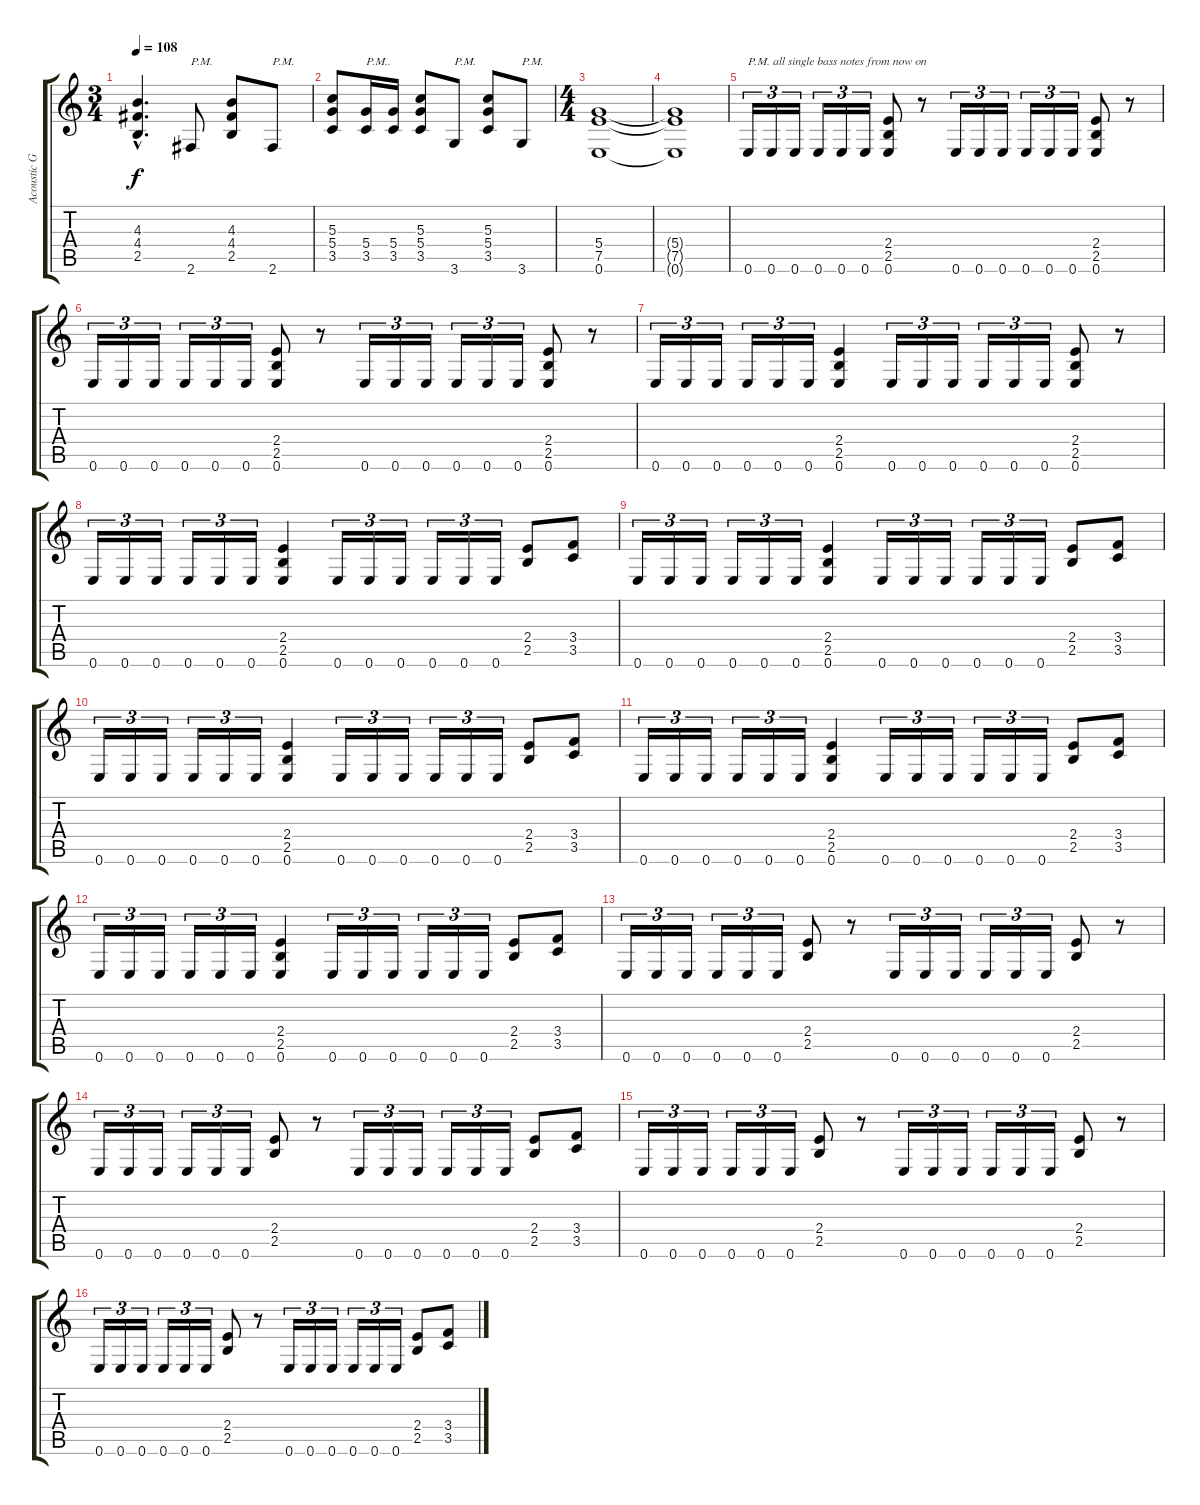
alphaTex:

\track ("Acoustic Guitar (Guitar 1)" "Acoustic G") {instrument acousticguitarsteel}
\staff {score tabs}
\tuning (E4 B3 G3 D3 A2 E2) {hide}
\ts (3 4)
\tempo 108
\clef g2
\ks c
(4.3{hac} 4.4{hac} 2.5{hac}).4{d dy f} 2.6.8{txt "P.M."} (4.3 4.4 2.5).8 2.6.8{txt "P.M."} |
(5.3 5.4 3.5).8 (5.4 3.5).16{txt "P.M.."} (5.4 3.5).16 (5.3 5.4 3.5).8 3.6.8{txt "P.M."} (5.3 5.4 3.5).8 3.6.8{txt "P.M."} |
\ts (4 4)
(5.4 7.5 0.6).1 |
(5.4{t} 7.5{t} 0.6{t}).1 |
0.6.16{tu (3 2) txt "P.M. all single bass notes from now on"} 0.6.16{tu (3 2)} 0.6.16{tu (3 2)} 0.6.16{tu (3 2)} 0.6.16{tu (3 2)} 0.6.16{tu (3 2)} (2.4 2.5 0.6).8 r.8 0.6.16{tu (3 2)} 0.6.16{tu (3 2)} 0.6.16{tu (3 2)} 0.6.16{tu (3 2)} 0.6.16{tu (3 2)} 0.6.16{tu (3 2)} (2.4 2.5 0.6).8 r.8 |
0.6.16{tu (3 2)} 0.6.16{tu (3 2)} 0.6.16{tu (3 2)} 0.6.16{tu (3 2)} 0.6.16{tu (3 2)} 0.6.16{tu (3 2)} (2.4 2.5 0.6).8 r.8 0.6.16{tu (3 2)} 0.6.16{tu (3 2)} 0.6.16{tu (3 2)} 0.6.16{tu (3 2)} 0.6.16{tu (3 2)} 0.6.16{tu (3 2)} (2.4 2.5 0.6).8 r.8 |
0.6.16{tu (3 2)} 0.6.16{tu (3 2)} 0.6.16{tu (3 2)} 0.6.16{tu (3 2)} 0.6.16{tu (3 2)} 0.6.16{tu (3 2)} (2.4 2.5 0.6).4 0.6.16{tu (3 2)} 0.6.16{tu (3 2)} 0.6.16{tu (3 2)} 0.6.16{tu (3 2)} 0.6.16{tu (3 2)} 0.6.16{tu (3 2)} (2.4 2.5 0.6).8 r.8 |
0.6.16{tu (3 2)} 0.6.16{tu (3 2)} 0.6.16{tu (3 2)} 0.6.16{tu (3 2)} 0.6.16{tu (3 2)} 0.6.16{tu (3 2)} (2.4 2.5 0.6).4 0.6.16{tu (3 2)} 0.6.16{tu (3 2)} 0.6.16{tu (3 2)} 0.6.16{tu (3 2)} 0.6.16{tu (3 2)} 0.6.16{tu (3 2)} (2.4 2.5).8 (3.4 3.5).8 |
0.6.16{tu (3 2)} 0.6.16{tu (3 2)} 0.6.16{tu (3 2)} 0.6.16{tu (3 2)} 0.6.16{tu (3 2)} 0.6.16{tu (3 2)} (2.4 2.5 0.6).4 0.6.16{tu (3 2)} 0.6.16{tu (3 2)} 0.6.16{tu (3 2)} 0.6.16{tu (3 2)} 0.6.16{tu (3 2)} 0.6.16{tu (3 2)} (2.4 2.5).8 (3.4 3.5).8 |
0.6.16{tu (3 2)} 0.6.16{tu (3 2)} 0.6.16{tu (3 2)} 0.6.16{tu (3 2)} 0.6.16{tu (3 2)} 0.6.16{tu (3 2)} (2.4 2.5 0.6).4 0.6.16{tu (3 2)} 0.6.16{tu (3 2)} 0.6.16{tu (3 2)} 0.6.16{tu (3 2)} 0.6.16{tu (3 2)} 0.6.16{tu (3 2)} (2.4 2.5).8 (3.4 3.5).8 |
0.6.16{tu (3 2)} 0.6.16{tu (3 2)} 0.6.16{tu (3 2)} 0.6.16{tu (3 2)} 0.6.16{tu (3 2)} 0.6.16{tu (3 2)} (2.4 2.5 0.6).4 0.6.16{tu (3 2)} 0.6.16{tu (3 2)} 0.6.16{tu (3 2)} 0.6.16{tu (3 2)} 0.6.16{tu (3 2)} 0.6.16{tu (3 2)} (2.4 2.5).8 (3.4 3.5).8 |
0.6.16{tu (3 2)} 0.6.16{tu (3 2)} 0.6.16{tu (3 2)} 0.6.16{tu (3 2)} 0.6.16{tu (3 2)} 0.6.16{tu (3 2)} (2.4 2.5 0.6).4 0.6.16{tu (3 2)} 0.6.16{tu (3 2)} 0.6.16{tu (3 2)} 0.6.16{tu (3 2)} 0.6.16{tu (3 2)} 0.6.16{tu (3 2)} (2.4 2.5).8 (3.4 3.5).8 |
0.6.16{tu (3 2)} 0.6.16{tu (3 2)} 0.6.16{tu (3 2)} 0.6.16{tu (3 2)} 0.6.16{tu (3 2)} 0.6.16{tu (3 2)} (2.4 2.5).8 r.8 0.6.16{tu (3 2)} 0.6.16{tu (3 2)} 0.6.16{tu (3 2)} 0.6.16{tu (3 2)} 0.6.16{tu (3 2)} 0.6.16{tu (3 2)} (2.4 2.5).8 r.8 |
0.6.16{tu (3 2)} 0.6.16{tu (3 2)} 0.6.16{tu (3 2)} 0.6.16{tu (3 2)} 0.6.16{tu (3 2)} 0.6.16{tu (3 2)} (2.4 2.5).8 r.8 0.6.16{tu (3 2)} 0.6.16{tu (3 2)} 0.6.16{tu (3 2)} 0.6.16{tu (3 2)} 0.6.16{tu (3 2)} 0.6.16{tu (3 2)} (2.4 2.5).8 (3.4 3.5).8 |
0.6.16{tu (3 2)} 0.6.16{tu (3 2)} 0.6.16{tu (3 2)} 0.6.16{tu (3 2)} 0.6.16{tu (3 2)} 0.6.16{tu (3 2)} (2.4 2.5).8 r.8 0.6.16{tu (3 2)} 0.6.16{tu (3 2)} 0.6.16{tu (3 2)} 0.6.16{tu (3 2)} 0.6.16{tu (3 2)} 0.6.16{tu (3 2)} (2.4 2.5).8 r.8 |
0.6.16{tu (3 2)} 0.6.16{tu (3 2)} 0.6.16{tu (3 2)} 0.6.16{tu (3 2)} 0.6.16{tu (3 2)} 0.6.16{tu (3 2)} (2.4 2.5).8 r.8 0.6.16{tu (3 2)} 0.6.16{tu (3 2)} 0.6.16{tu (3 2)} 0.6.16{tu (3 2)} 0.6.16{tu (3 2)} 0.6.16{tu (3 2)} (2.4 2.5).8 (3.4 3.5).8
